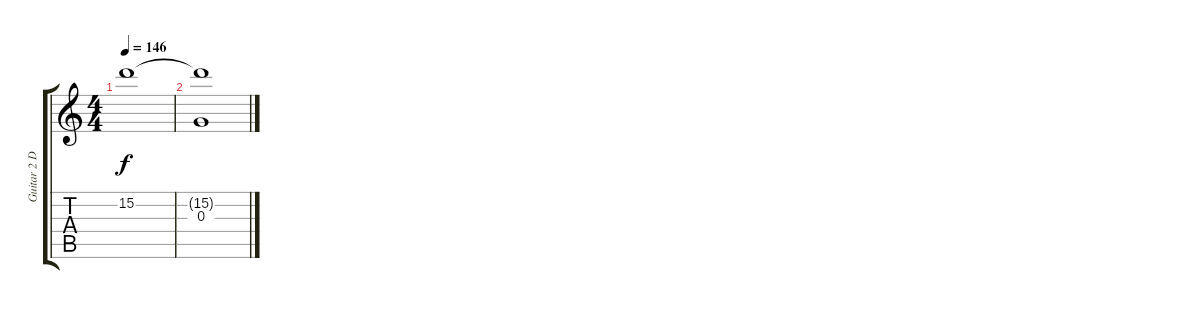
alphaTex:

\track ("Guitar 2 Distortion" "Guitar 2 D") {instrument overdrivenguitar}
\staff {score tabs}
\tuning (E4 B3 G3 D3 A2 E2) {hide}
\ts (4 4)
\tempo 146
\clef g2
\ks c
15.2{t}.1{dy f} |
(15.2{t} 0.3).1
